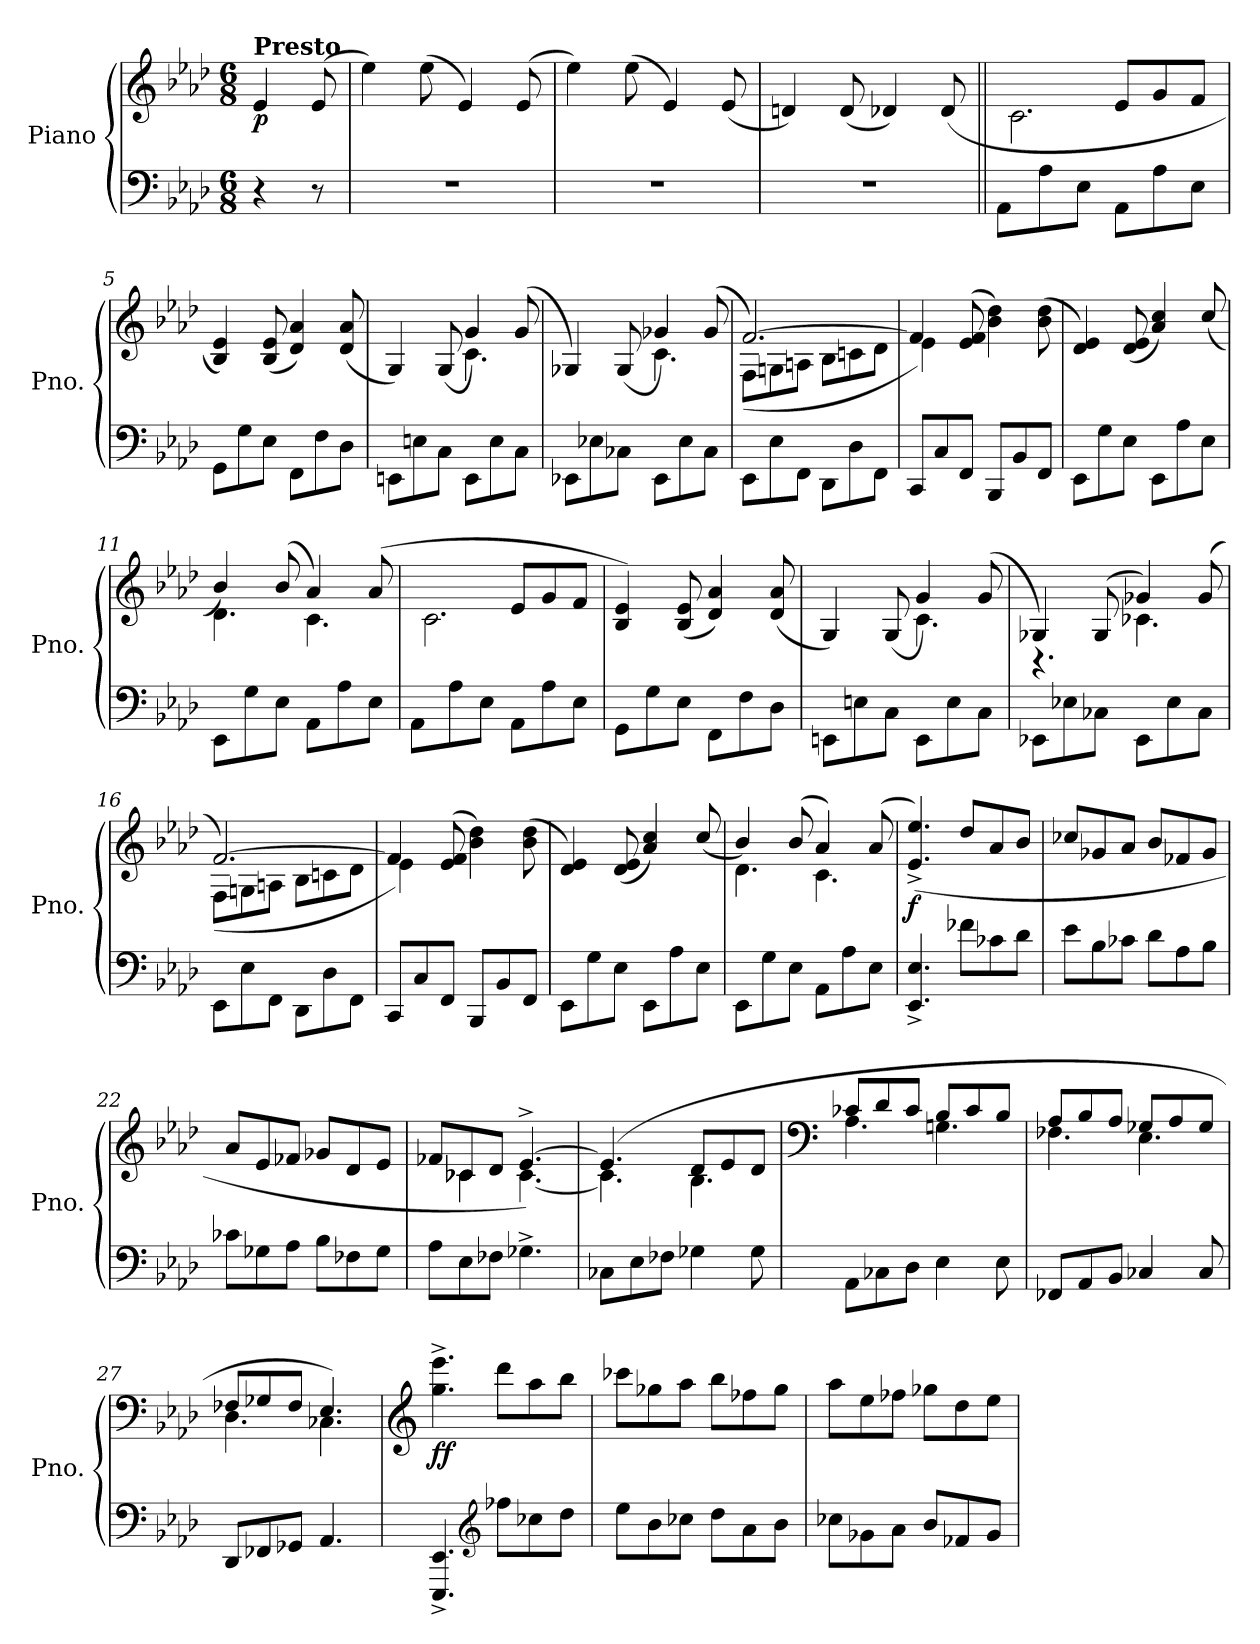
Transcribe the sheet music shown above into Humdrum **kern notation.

**kern	**kern	**dynam
*part1	*part1	*part1
*staff2	*staff1	*staff1/2
*I"Piano	*	*
*I'Pno.	*	*
*clefF4	*clefG2	*
*k[b-e-a-d-]	*k[b-e-a-d-]	*
*M6/8	*M6/8	*
=	=	=
!	!LO:TX:a:B:t=Presto	!
!	!	!LO:DY:b
4r	4e-/	p
8r	(8e-/	.
=1	=1	=1
2.r	4ee-\)	.
.	(8ee-\	.
.	4e-/)	.
.	(8e-/	.
=2	=2	=2
2.r	4ee-\)	.
.	(8ee-\	.
.	4e-/)	.
.	(8e-/	.
=3	=3	=3
2.r	4dn/)	.
.	(8d/	.
.	4d-X/)	.
.	(8d-/	.
=4||	=4||	=4||
*	*^	*
8AA-\L	8c/Lyy	2.c\	.
8A-\	8d-/	.	.
8E-\J	8dn/J	.	.
8AA-\L	8e-/L	.	.
8A-\	8g/	.	.
8E-\J	8f/J	.	.
*	*v	*v	*
=5	=5	=5
8GG\L	4B-/ 4e-/)	.
8G\	.	.
8E-\J	(8B-/ 8e-/	.
8FF\L	4d-/ 4a-/)	.
8F\	.	.
8D-\J	(8d-/ 8a-/	.
=6	=6	=6
*	*^	*
8EEn\L	4G/)	4.ryy	.
8En\	.	.	.
8C\J	(8G/	.	.
8EE\L	4g/)	4.c\	.
8E\	.	.	.
8C\J	(8g/	.	.
!!LO:LB:g=z	!!
=7	=7	=7	=7
8EE-X\L	4G-X/)	4.ryy	.
8E-X\	.	.	.
8C-X\J	(8G-/	.	.
8EE-\L	4g-X/)	4.c\	.
8E-\	.	.	.
8C-\J	(8g-/	.	.
=8	=8	=8	=8
8EE-\L	[2.f/)	(8F\L	.
8E-\	.	8Gn\	.
8FF\J	.	8An\J	.
8DD-\L	.	8B-\L	.
8D-\	.	8cn\	.
8FF\J	.	8d-\J	.
=9	=9	=9	=9
8CC/L	4f/]	4e-\)	.
8C/	.	.	.
8FF/J	(8e-/ 8f/	2ryy	.
8BBB-/L	4b-\ 4dd-\)	.	.
8BB-/	.	.	.
8FF/J	(8b-\ 8dd-\	.	.
*	*v	*v	*
=10	=10	=10
8EE-\L	4d-/ 4e-/)	.
8G\	.	.
8E-\J	(>8d-/ 8e-/	.
8EE-\L	4a-/ 4cc/)	.
8A-\	.	.
8E-\J	(8cc/	.
=11	=11	=11
*	*^	*
8EE-\L	4b-/)	4.d-\	.
8G\	.	.	.
8E-\J	(8b-/	.	.
8AA-\L	4a-/)	4.c\	.
8A-\	.	.	.
8E-\J	(8a-/	.	.
=12	=12	=12	=12
8AA-\L	8c/Lyy	2.c\	.
8A-\	8d-/	.	.
8E-\J	8dn/J	.	.
8AA-\L	8e-/L	.	.
8A-\	8g/	.	.
8E-\J	8f/J	.	.
*	*v	*v	*
=13	=13	=13
8GG\L	4B-/ 4e-/)	.
8G\	.	.
8E-\J	(8B-/ 8e-/	.
8FF\L	4d-/ 4a-/)	.
8F\	.	.
8D-\J	(8d-/ 8a-/	.
!!LO:LB:g=z
=14	=14	=14
*	*^	*
8EEn\L	4G/)	4.ryy	.
8En\	.	.	.
8C\J	(8G/	.	.
8EE\L	4g/)	4.c\	.
8E\	.	.	.
8C\J	(8g/	.	.
=15	=15	=15	=15
8EE-X\L	4G-X/)	4.r	.
8E-X\	.	.	.
8C-X\J	(8G-/	.	.
8EE-\L	4g-X/)	4.c-X\	.
8E-\	.	.	.
8C-\J	(8g-/	.	.
=16	=16	=16	=16
8EE-\L	[2.f/)	(8F\L	.
8E-\	.	8Gn\	.
8FF\J	.	8An\J	.
8DD-\L	.	8B-\L	.
8D-\	.	8cn\	.
8FF\J	.	8d-\J	.
=17	=17	=17	=17
8CC/L	4f/]	4e-\)	.
8C/	.	.	.
8FF/J	(8e-/ 8f/	2ryy	.
8BBB-/L	4b-\ 4dd-\)	.	.
8BB-/	.	.	.
8FF/J	(>8b-\ 8dd-\	.	.
*	*v	*v	*
=18	=18	=18
8EE-\L	4d-/ 4e-/)	.
8G\	.	.
8E-\J	(>8d-/ 8e-/	.
8EE-\L	4a-/ 4cc/)	.
8A-\	.	.
8E-\J	(>8cc/	.
=19	=19	=19
*	*^	*
8EE-\L	4b-/)	4.d-\	.
8G\	.	.	.
8E-\J	(8b-/	.	.
8AA-\L	4a-/)	4.c\	.
8A-\	.	.	.
8E-\J	(8a-/	.	.
*	*v	*v	*
=20	=20	=20
!	!	!LO:DY:b
4.EE-/^ 4.E-/^	(4.e-/^ 4.ee-/^)	f
8f-X\L	8dd-/L	.
8c-X\	8a-/	.
8d-\J	8b-/J	.
!!LO:LB:g=z
=21	=21	=21
8e-\L	8cc-X/L	.
8B-\	8g-X/	.
8c-X\J	8a-/J	.
8d-\L	8b-/L	.
8A-\	8f-X/	.
8B-\J	8g-/J	.
=22	=22	=22
8c-X\L	8a-/L	.
8G-X\	8e-/	.
8A-\J	8f-X/J	.
8B-\L	8g-X/L	.
8F-X\	8d-/	.
8G-\J	8e-/J	.
=23	=23	=23
*	*^	*
8A-\L	8f-X/L	8ryy	.
8E-\	8c-X/	4c-\	.
8F-X\J	8d-/J	.	.
4.G-X^\	[4.e-^/)	[4.c-\	.
=24	=24	=24	=24
8C-X\L	(4.e-/]	4.c-\]	.
8E-\	.	.	.
8F-X\J	.	.	.
4G-X\	8d-/L	4.B-\	.
.	8e-/	.	.
8G-\	8d-/J	.	.
=25	=25	=25	=25
*	*clefF4	*	*
8AA-\L	8c-X/L	4.A-\	.
8C-X\	8d-/	.	.
8D-\J	8c-/J	.	.
4E-\	8B-/L	4.Gn\	.
.	8c-/	.	.
8E-\	8B-/J	.	.
=26	=26	=26	=26
8FF-X/L	8A-/L	4.F-X\	.
8AA-/	8B-/	.	.
8BB-/J	8A-/J	.	.
4C-X/	8G-X/L	4.E-\	.
.	8A-/	.	.
8C-/	8G-/J	.	.
=27	=27	=27	=27
8DD-/L	8F-X/L	4.D-\	.
8FF-X/	8G-X/	.	.
8GG-X/J	8F-/J	.	.
4.AA-/	4.E-/)	4.C-X\	.
*	*v	*v	*
!!LO:LB:g=z
=28	=28	=28
*	*clefG2	*
*	*^	*
!	!	!	!LO:DY:b
*	*v	*v	*
4.EEE-/^ 4.EE-/^	4.gg\^ 4.eee-\^	ff
*clefG2	*	*
8ff-X\L	8ddd-\L	.
8cc-X\	8aa-\	.
8dd-\J	8bb-\J	.
=29	=29	=29
8ee-\L	8ccc-X\L	.
8b-\	8gg-X\	.
8cc-X\J	8aa-\J	.
8dd-\L	8bb-\L	.
8a-\	8ff-X\	.
8b-\J	8gg-\J	.
=30	=30	=30
8cc-X\L	8aa-\L	.
8g-X\	8ee-\	.
8a-\J	8ff-X\J	.
8b-/L	8gg-X\L	.
8f-X/	8dd-\	.
8g-/J	8ee-\J	.
=	=	=
*-	*-	*-
